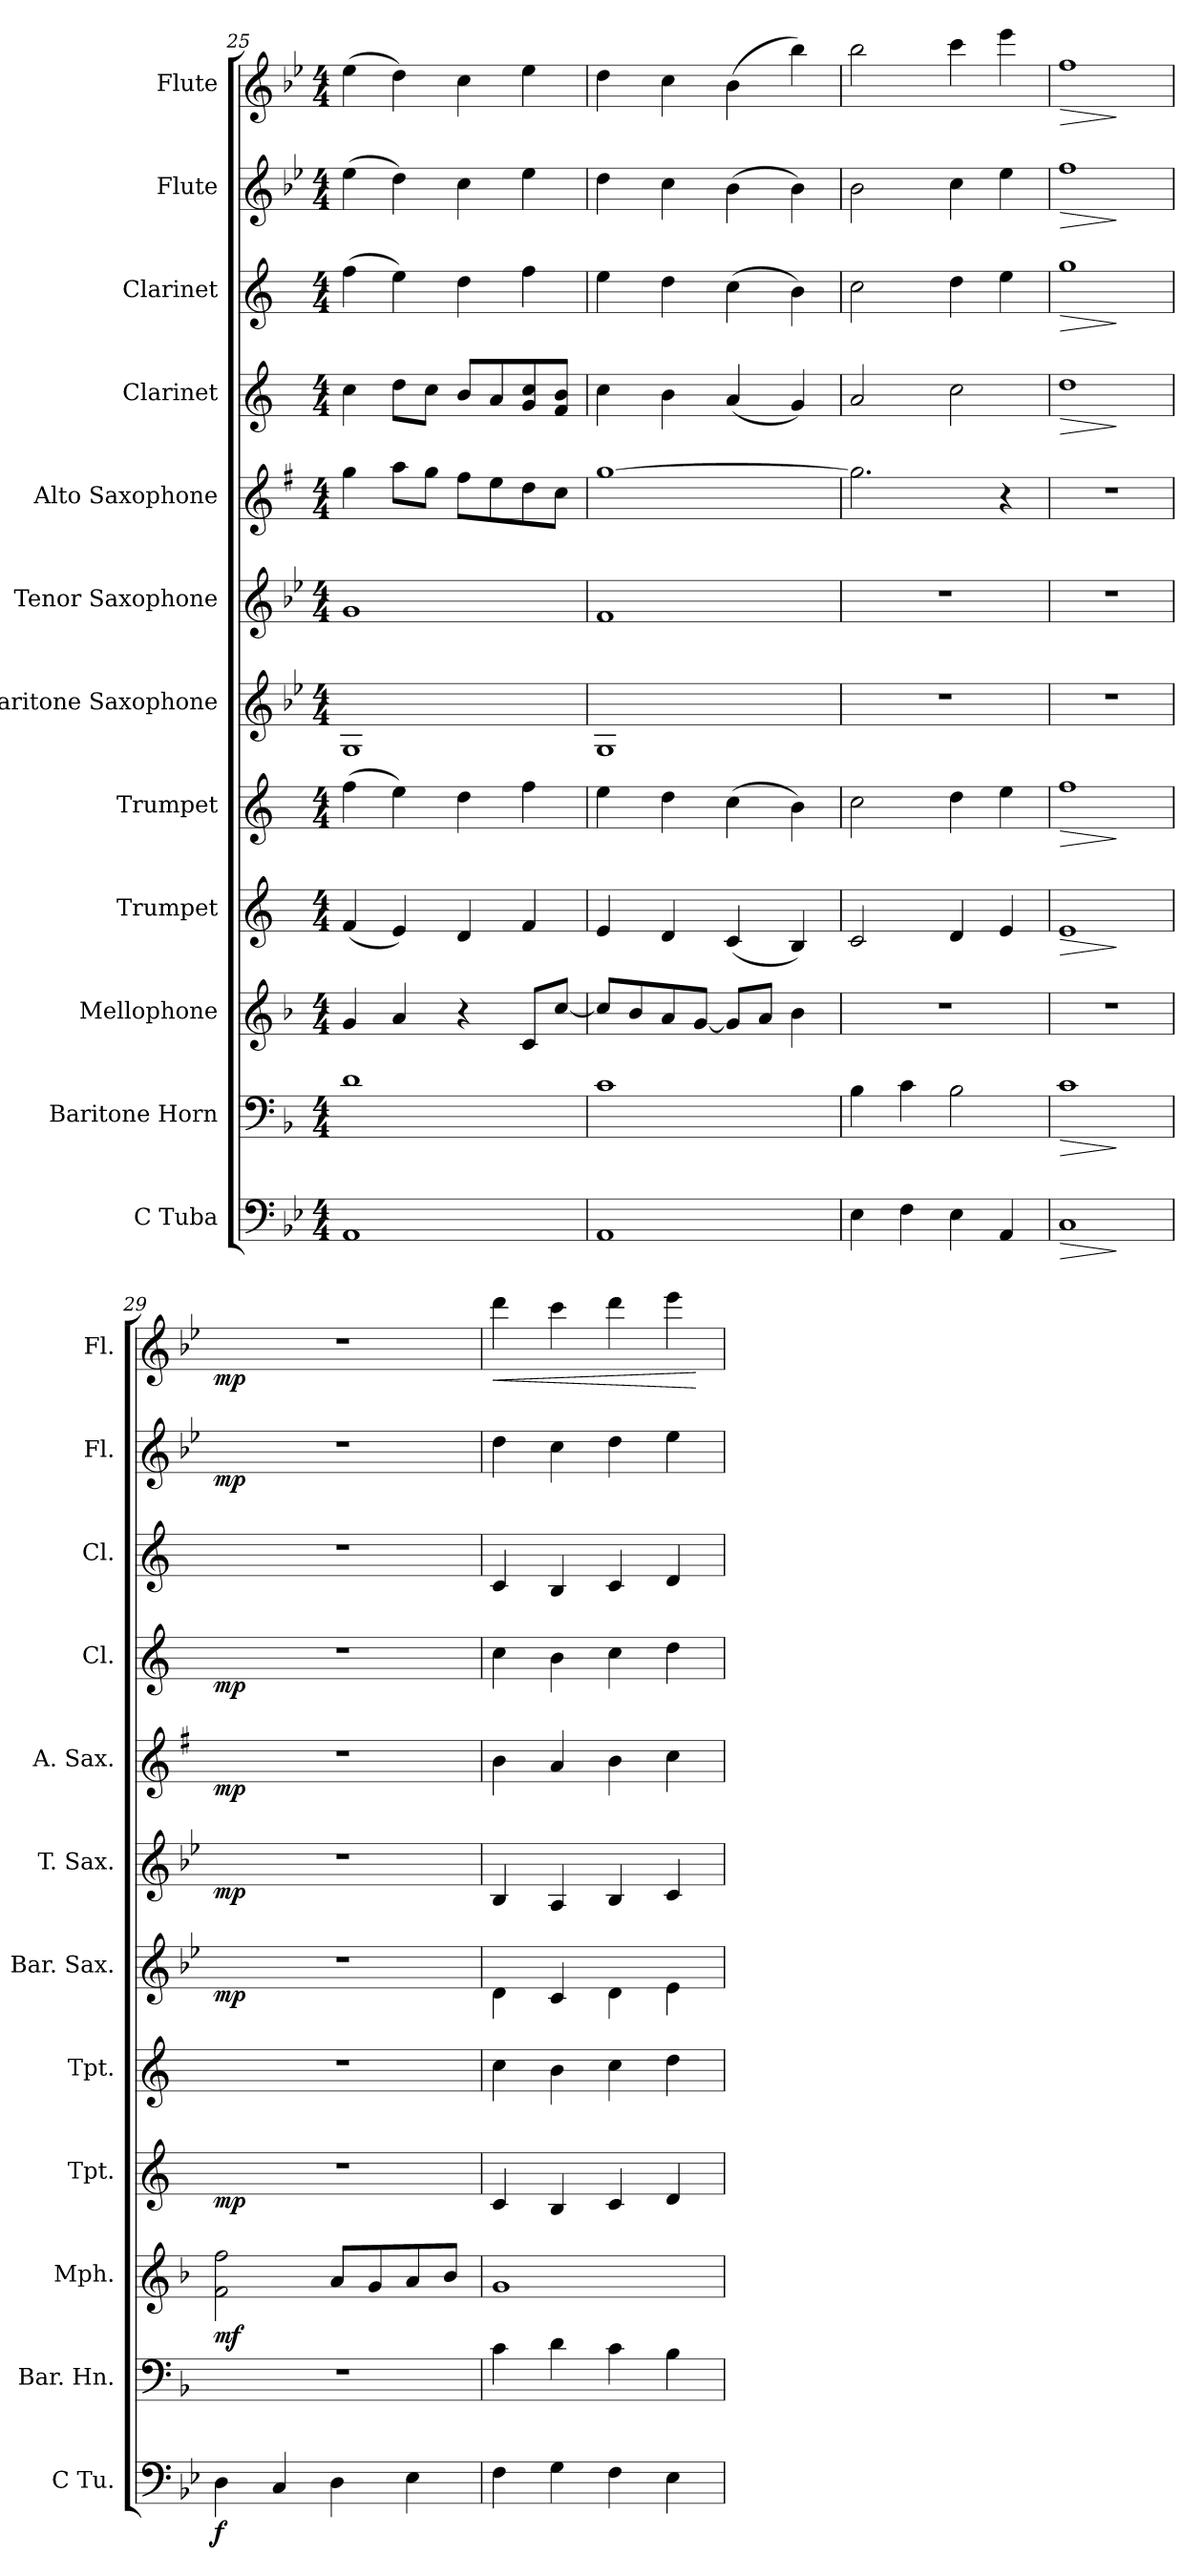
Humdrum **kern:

**kern	**dynam	**kern	**dynam	**kern	**dynam	**kern	**dynam	**kern	**dynam	**kern	**dynam	**kern	**dynam	**kern	**dynam	**kern	**dynam	**kern	**dynam	**kern	**dynam	**kern	**dynam
*part12	*part12	*part11	*part11	*part10	*part10	*part9	*part9	*part8	*part8	*part7	*part7	*part6	*part6	*part5	*part5	*part4	*part4	*part3	*part3	*part2	*part2	*part1	*part1
*staff12	*staff12	*staff11	*staff11	*staff10	*staff10	*staff9	*staff9	*staff8	*staff8	*staff7	*staff7	*staff6	*staff6	*staff5	*staff5	*staff4	*staff4	*staff3	*staff3	*staff2	*staff2	*staff1	*staff1
*I"C Tuba	*	*I"Baritone Horn	*	*I"Mellophone	*	*I"Trumpet	*	*I"Trumpet	*	*I"Baritone Saxophone	*	*I"Tenor Saxophone	*	*I"Alto Saxophone	*	*I"Clarinet	*	*I"Clarinet	*	*I"Flute	*	*I"Flute	*
*I'C Tu.	*	*I'Bar. Hn.	*	*I'Mph.	*	*I'Tpt.	*	*I'Tpt.	*	*I'Bar. Sax.	*	*I'T. Sax.	*	*I'A. Sax.	*	*I'Cl.	*	*I'Cl.	*	*I'Fl.	*	*I'Fl.	*
*clefF4	*	*clefF4	*	*clefG2	*	*clefG2	*	*clefG2	*	*clefG2	*	*clefG2	*	*clefG2	*	*clefG2	*	*clefG2	*	*clefG2	*	*clefG2	*
*	*	*ITrd4c7	*	*ITrd4c7	*	*ITrd1c2	*	*ITrd1c2	*	*ITrd12c21	*	*ITrd8c14	*	*ITrd5c9	*	*ITrd1c2	*	*ITrd1c2	*	*	*	*	*
*k[b-e-]	*	*k[b-e-]	*	*k[b-e-]	*	*k[b-e-]	*	*k[b-e-]	*	*k[b-e-]	*	*k[b-e-]	*	*k[b-e-]	*	*k[b-e-]	*	*k[b-e-]	*	*k[b-e-]	*	*k[b-e-]	*
*M4/4	*	*M4/4	*	*M4/4	*	*M4/4	*	*M4/4	*	*M4/4	*	*M4/4	*	*M4/4	*	*M4/4	*	*M4/4	*	*M4/4	*	*M4/4	*
=25	=25	=25	=25	=25	=25	=25	=25	=25	=25	=25	=25	=25	=25	=25	=25	=25	=25	=25	=25	=25	=25	=25	=25
1AA	.	1G	.	4c/	.	(4e-/	.	(4ee-\	.	1GG	.	1G	.	4b-\	.	4b-\	.	(4ee-\	.	(4ee-\	.	(4ee-\	.
.	.	.	.	4d/	.	4d/)	.	4dd\)	.	.	.	.	.	8cc\L	.	8cc\L	.	4dd\)	.	4dd\)	.	4dd\)	.
.	.	.	.	.	.	.	.	.	.	.	.	.	.	8b-\J	.	8b-\J	.	.	.	.	.	.	.
.	.	.	.	4r	.	4c/	.	4cc\	.	.	.	.	.	8a\L	.	8a/L	.	4cc\	.	4cc\	.	4cc\	.
.	.	.	.	.	.	.	.	.	.	.	.	.	.	8g\	.	8g/	.	.	.	.	.	.	.
.	.	.	.	8F/L	.	4e-/	.	4ee-\	.	.	.	.	.	8f\	.	8f/ 8b-/	.	4ee-\	.	4ee-\	.	4ee-\	.
.	.	.	.	[8f/J	.	.	.	.	.	.	.	.	.	8e-\J	.	8e-/ 8a/J	.	.	.	.	.	.	.
=26	=26	=26	=26	=26	=26	=26	=26	=26	=26	=26	=26	=26	=26	=26	=26	=26	=26	=26	=26	=26	=26	=26	=26
1AA	.	1F	.	8f/L]	.	4d/	.	4dd\	.	1GG	.	1F	.	[1b-	.	4b-\	.	4dd\	.	4dd\	.	4dd\	.
.	.	.	.	8e-/	.	.	.	.	.	.	.	.	.	.	.	.	.	.	.	.	.	.	.
.	.	.	.	8d/	.	4c/	.	4cc\	.	.	.	.	.	.	.	4a\	.	4cc\	.	4cc\	.	4cc\	.
.	.	.	.	[8c/J	.	.	.	.	.	.	.	.	.	.	.	.	.	.	.	.	.	.	.
.	.	.	.	8c/L]	.	(4B-/	.	(4b-\	.	.	.	.	.	.	.	(4g/	.	(4b-\	.	(4b-\	.	(4b-\	.
.	.	.	.	8d/J	.	.	.	.	.	.	.	.	.	.	.	.	.	.	.	.	.	.	.
.	.	.	.	4e-\	.	4A/)	.	4a\)	.	.	.	.	.	.	.	4f/)	.	4a\)	.	4b-\)	.	4bb-\)	.
=27	=27	=27	=27	=27	=27	=27	=27	=27	=27	=27	=27	=27	=27	=27	=27	=27	=27	=27	=27	=27	=27	=27	=27
4E-\	.	4E-\	.	1r	.	2B-/	.	2b-\	.	1r	.	1r	.	2.b-\]	.	2g/	.	2b-\	.	2b-\	.	2bb-\	.
4F\	.	4F\	.	.	.	.	.	.	.	.	.	.	.	.	.	.	.	.	.	.	.	.	.
4E-\	.	2E-\	.	.	.	4c/	.	4cc\	.	.	.	.	.	.	.	2b-\	.	4cc\	.	4cc\	.	4ccc\	.
4AA/	.	.	.	.	.	4d/	.	4dd\	.	.	.	.	.	4r	.	.	.	4dd\	.	4ee-\	.	4eee-\	.
=28	=28	=28	=28	=28	=28	=28	=28	=28	=28	=28	=28	=28	=28	=28	=28	=28	=28	=28	=28	=28	=28	=28	=28
!	!LO:HP:b	!	!LO:HP:b	!	!	!	!LO:HP:b	!	!LO:HP:b	!	!	!	!	!	!	!	!LO:HP:b	!	!LO:HP:b	!	!LO:HP:b	!	!LO:HP:b
1C	>	1F	>	1r	.	1d	>	1ee-	>	1r	.	1r	.	1r	.	1cc	>	1ff	>	1ff	>	1ff	>
.	]	.	]	.	.	.	]	.	]	.	.	.	.	.	.	.	]	.	]	.	]	.	]
!!LO:PB:g=z
=29	=29	=29	=29	=29	=29	=29	=29	=29	=29	=29	=29	=29	=29	=29	=29	=29	=29	=29	=29	=29	=29	=29	=29
!	!LO:DY:b	!	!	!	!LO:DY:b	!	!LO:DY:b	!	!	!	!LO:DY:b	!	!LO:DY:b	!	!LO:DY:b	!	!LO:DY:b	!	!	!	!LO:DY:b	!	!LO:DY:b
4D\	f	1r	.	2B-\ 2b-\	mf	1r	mp	1r	.	1r	mp	1r	mp	1r	mp	1r	mp	1r	.	1r	mp	1r	mp
4C/	.	.	.	.	.	.	.	.	.	.	.	.	.	.	.	.	.	.	.	.	.	.	.
4D\	.	.	.	8d/L	.	.	.	.	.	.	.	.	.	.	.	.	.	.	.	.	.	.	.
.	.	.	.	8c/	.	.	.	.	.	.	.	.	.	.	.	.	.	.	.	.	.	.	.
4E-\	.	.	.	8d/	.	.	.	.	.	.	.	.	.	.	.	.	.	.	.	.	.	.	.
.	.	.	.	8e-/J	.	.	.	.	.	.	.	.	.	.	.	.	.	.	.	.	.	.	.
=30	=30	=30	=30	=30	=30	=30	=30	=30	=30	=30	=30	=30	=30	=30	=30	=30	=30	=30	=30	=30	=30	=30	=30
!	!	!	!	!	!	!	!	!	!	!	!	!	!	!	!	!	!	!	!	!	!	!	!LO:HP:b
4F\	.	4F\	.	1c	.	4B-/	.	4b-\	.	4D\	.	4BB-/	.	4d\	.	4b-\	.	4B-/	.	4dd\	.	4ddd\	<
4G\	.	4G\	.	.	.	4A/	.	4a\	.	4C/	.	4AA/	.	4c/	.	4a\	.	4A/	.	4cc\	.	4ccc\	.
4F\	.	4F\	.	.	.	4B-/	.	4b-\	.	4D\	.	4BB-/	.	4d\	.	4b-\	.	4B-/	.	4dd\	.	4ddd\	.
4E-\	.	4E-\	.	.	.	4c/	.	4cc\	.	4E-\	.	4C/	.	4e-\	.	4cc\	.	4c/	.	4ee-\	.	4eee-\	.
.	.	.	.	.	.	.	.	.	.	.	.	.	.	.	.	.	.	.	.	.	.	.	[
=	=	=	=	=	=	=	=	=	=	=	=	=	=	=	=	=	=	=	=	=	=	=	=
*-	*-	*-	*-	*-	*-	*-	*-	*-	*-	*-	*-	*-	*-	*-	*-	*-	*-	*-	*-	*-	*-	*-	*-
